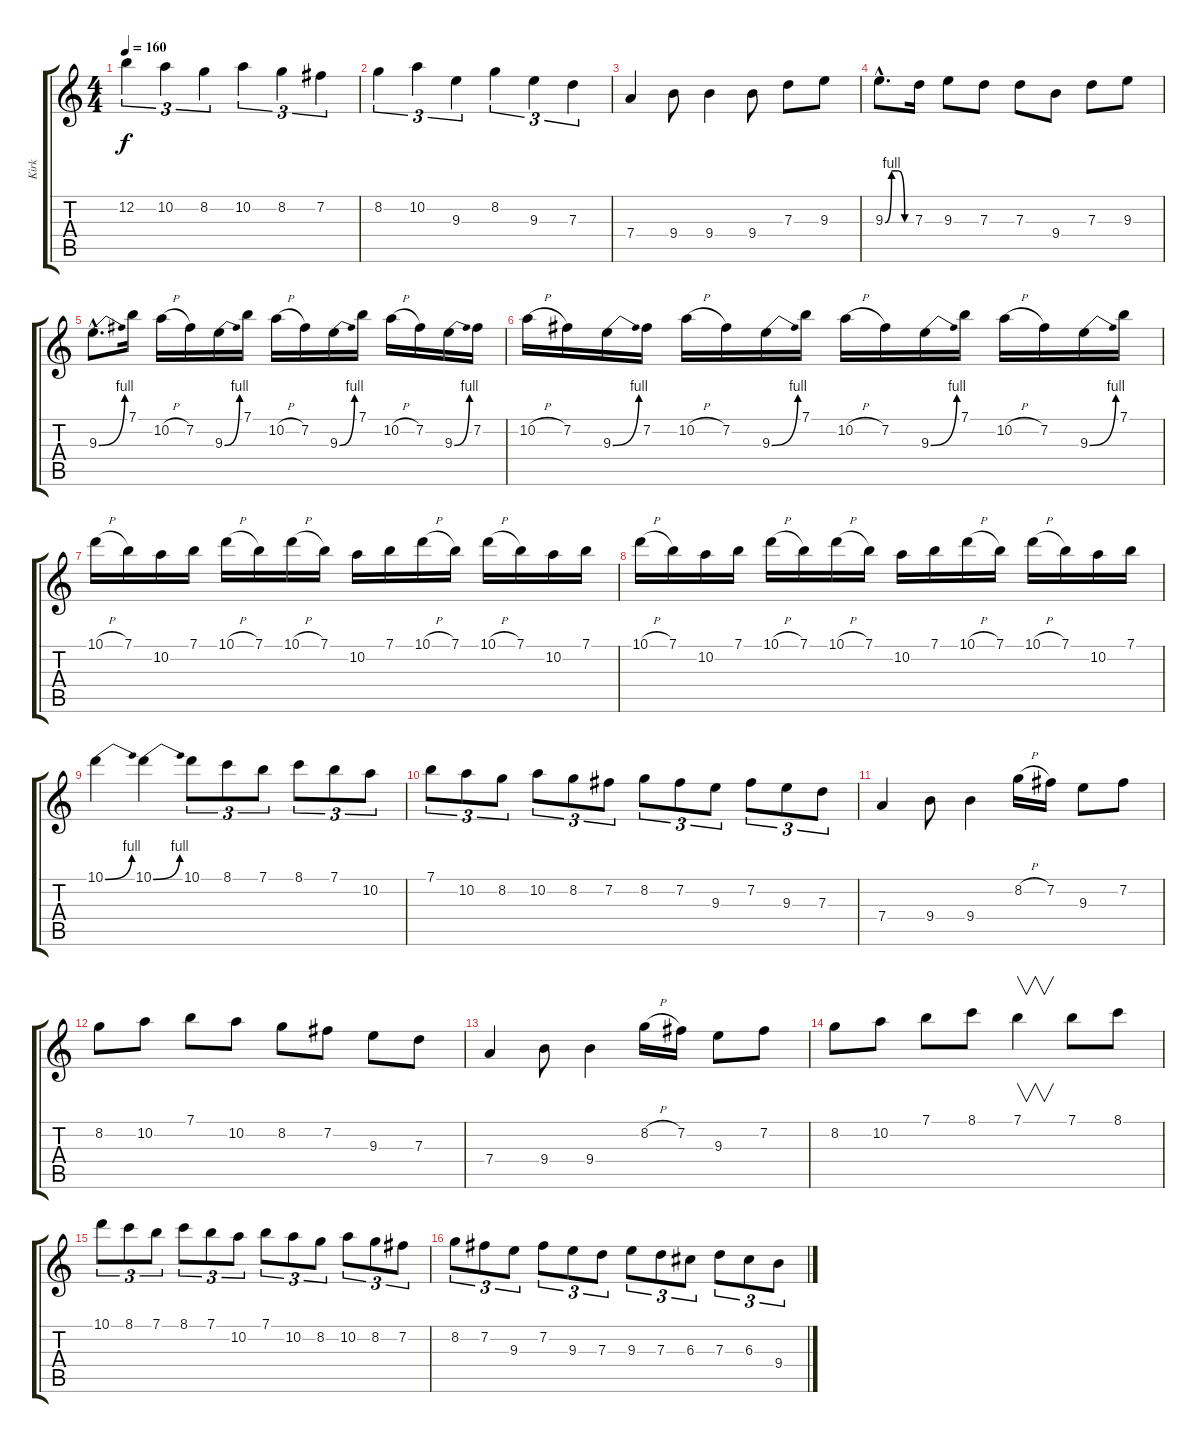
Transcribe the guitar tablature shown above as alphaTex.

\track ("Kirk" "Kirk") {instrument distortionguitar}
\staff {score tabs}
\tuning (E4 B3 G3 D3 A2 E2) {hide}
\ts (4 4)
\tempo 160
\clef g2
\ks c
12.2.4{tu (3 2) dy f} 10.2.4{tu (3 2)} 8.2.4{tu (3 2)} 10.2.4{tu (3 2)} 8.2.4{tu (3 2)} 7.2.4{tu (3 2)} |
8.2.4{tu (3 2)} 10.2.4{tu (3 2)} 9.3.4{tu (3 2)} 8.2.4{tu (3 2)} 9.3.4{tu (3 2)} 7.3.4{tu (3 2)} |
7.4.4 9.4.8 9.4.4 9.4.8 7.3.8 9.3.8 |
9.3{be (custom 0 0 15 4 30 4 45 0 60 0) hac}.8{d} 7.3.16 9.3.8 7.3.8 7.3.8 9.4.8 7.3.8 9.3.8 |
9.3{be (bend 0 0 60 4) hac}.8{d} 7.1.16 10.2{h}.16 7.2.16 9.3{be (bend 0 0 60 4)}.16 7.1.16 10.2{h}.16 7.2.16 9.3{be (bend 0 0 60 4)}.16 7.1.16 10.2{h}.16 7.2.16 9.3{be (bend 0 0 60 4)}.16 7.2.16 |
10.2{h}.16 7.2.16 9.3{be (bend 0 0 60 4)}.16 7.2.16 10.2{h}.16 7.2.16 9.3{be (bend 0 0 60 4)}.16 7.1.16 10.2{h}.16 7.2.16 9.3{be (bend 0 0 60 4)}.16 7.1.16 10.2{h}.16 7.2.16 9.3{be (bend 0 0 60 4)}.16 7.1.16 |
10.1{h}.16 7.1.16 10.2.16 7.1.16 10.1{h}.16 7.1.16 10.1{h}.16 7.1.16 10.2.16 7.1.16 10.1{h}.16 7.1.16 10.1{h}.16 7.1.16 10.2.16 7.1.16 |
10.1{h}.16 7.1.16 10.2.16 7.1.16 10.1{h}.16 7.1.16 10.1{h}.16 7.1.16 10.2.16 7.1.16 10.1{h}.16 7.1.16 10.1{h}.16 7.1.16 10.2.16 7.1.16 |
10.1{be (bend 0 0 60 4)}.4 10.1{be (bend 0 0 60 4)}.4 10.1.8{tu (3 2)} 8.1.8{tu (3 2)} 7.1.8{tu (3 2)} 8.1.8{tu (3 2)} 7.1.8{tu (3 2)} 10.2.8{tu (3 2)} |
7.1.8{tu (3 2)} 10.2.8{tu (3 2)} 8.2.8{tu (3 2)} 10.2.8{tu (3 2)} 8.2.8{tu (3 2)} 7.2.8{tu (3 2)} 8.2.8{tu (3 2)} 7.2.8{tu (3 2)} 9.3.8{tu (3 2)} 7.2.8{tu (3 2)} 9.3.8{tu (3 2)} 7.3.8{tu (3 2)} |
7.4.4 9.4.8 9.4.4 8.2{h}.16 7.2.16 9.3.8 7.2.8 |
8.2.8 10.2.8 7.1.8 10.2.8 8.2.8 7.2.8 9.3.8 7.3.8 |
7.4.4 9.4.8 9.4.4 8.2{h}.16 7.2.16 9.3.8 7.2.8 |
8.2.8 10.2.8 7.1.8 8.1.8 7.1.4{v} 7.1.8 8.1.8 |
10.1.8{tu (3 2)} 8.1.8{tu (3 2)} 7.1.8{tu (3 2)} 8.1.8{tu (3 2)} 7.1.8{tu (3 2)} 10.2.8{tu (3 2)} 7.1.8{tu (3 2)} 10.2.8{tu (3 2)} 8.2.8{tu (3 2)} 10.2.8{tu (3 2)} 8.2.8{tu (3 2)} 7.2.8{tu (3 2)} |
8.2.8{tu (3 2)} 7.2.8{tu (3 2)} 9.3.8{tu (3 2)} 7.2.8{tu (3 2)} 9.3.8{tu (3 2)} 7.3.8{tu (3 2)} 9.3.8{tu (3 2)} 7.3.8{tu (3 2)} 6.3.8{tu (3 2)} 7.3.8{tu (3 2)} 6.3.8{tu (3 2)} 9.4.8{tu (3 2)}
